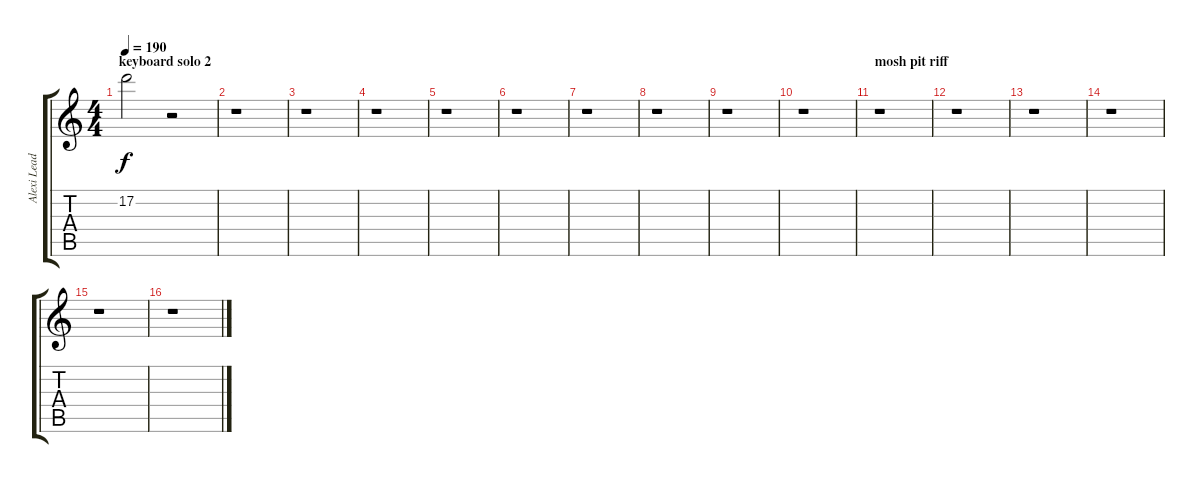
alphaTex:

\track ("Alexi Lead" "Alexi Lead") {instrument overdrivenguitar}
\staff {score tabs}
\tuning (D4 A3 F3 C3 G2 C2) {hide}
\ts (4 4)
\section ("" "keyboard solo 2")
\tempo 190
\clef g2
\ks c
17.2{t}.2{dy f} r.2 |
r.1 |
r.1 |
r.1 |
r.1 |
r.1 |
r.1 |
r.1 |
r.1 |
r.1 |
\section ("" "mosh pit riff")
r.1 |
r.1 |
r.1 |
r.1 |
r.1 |
r.1
